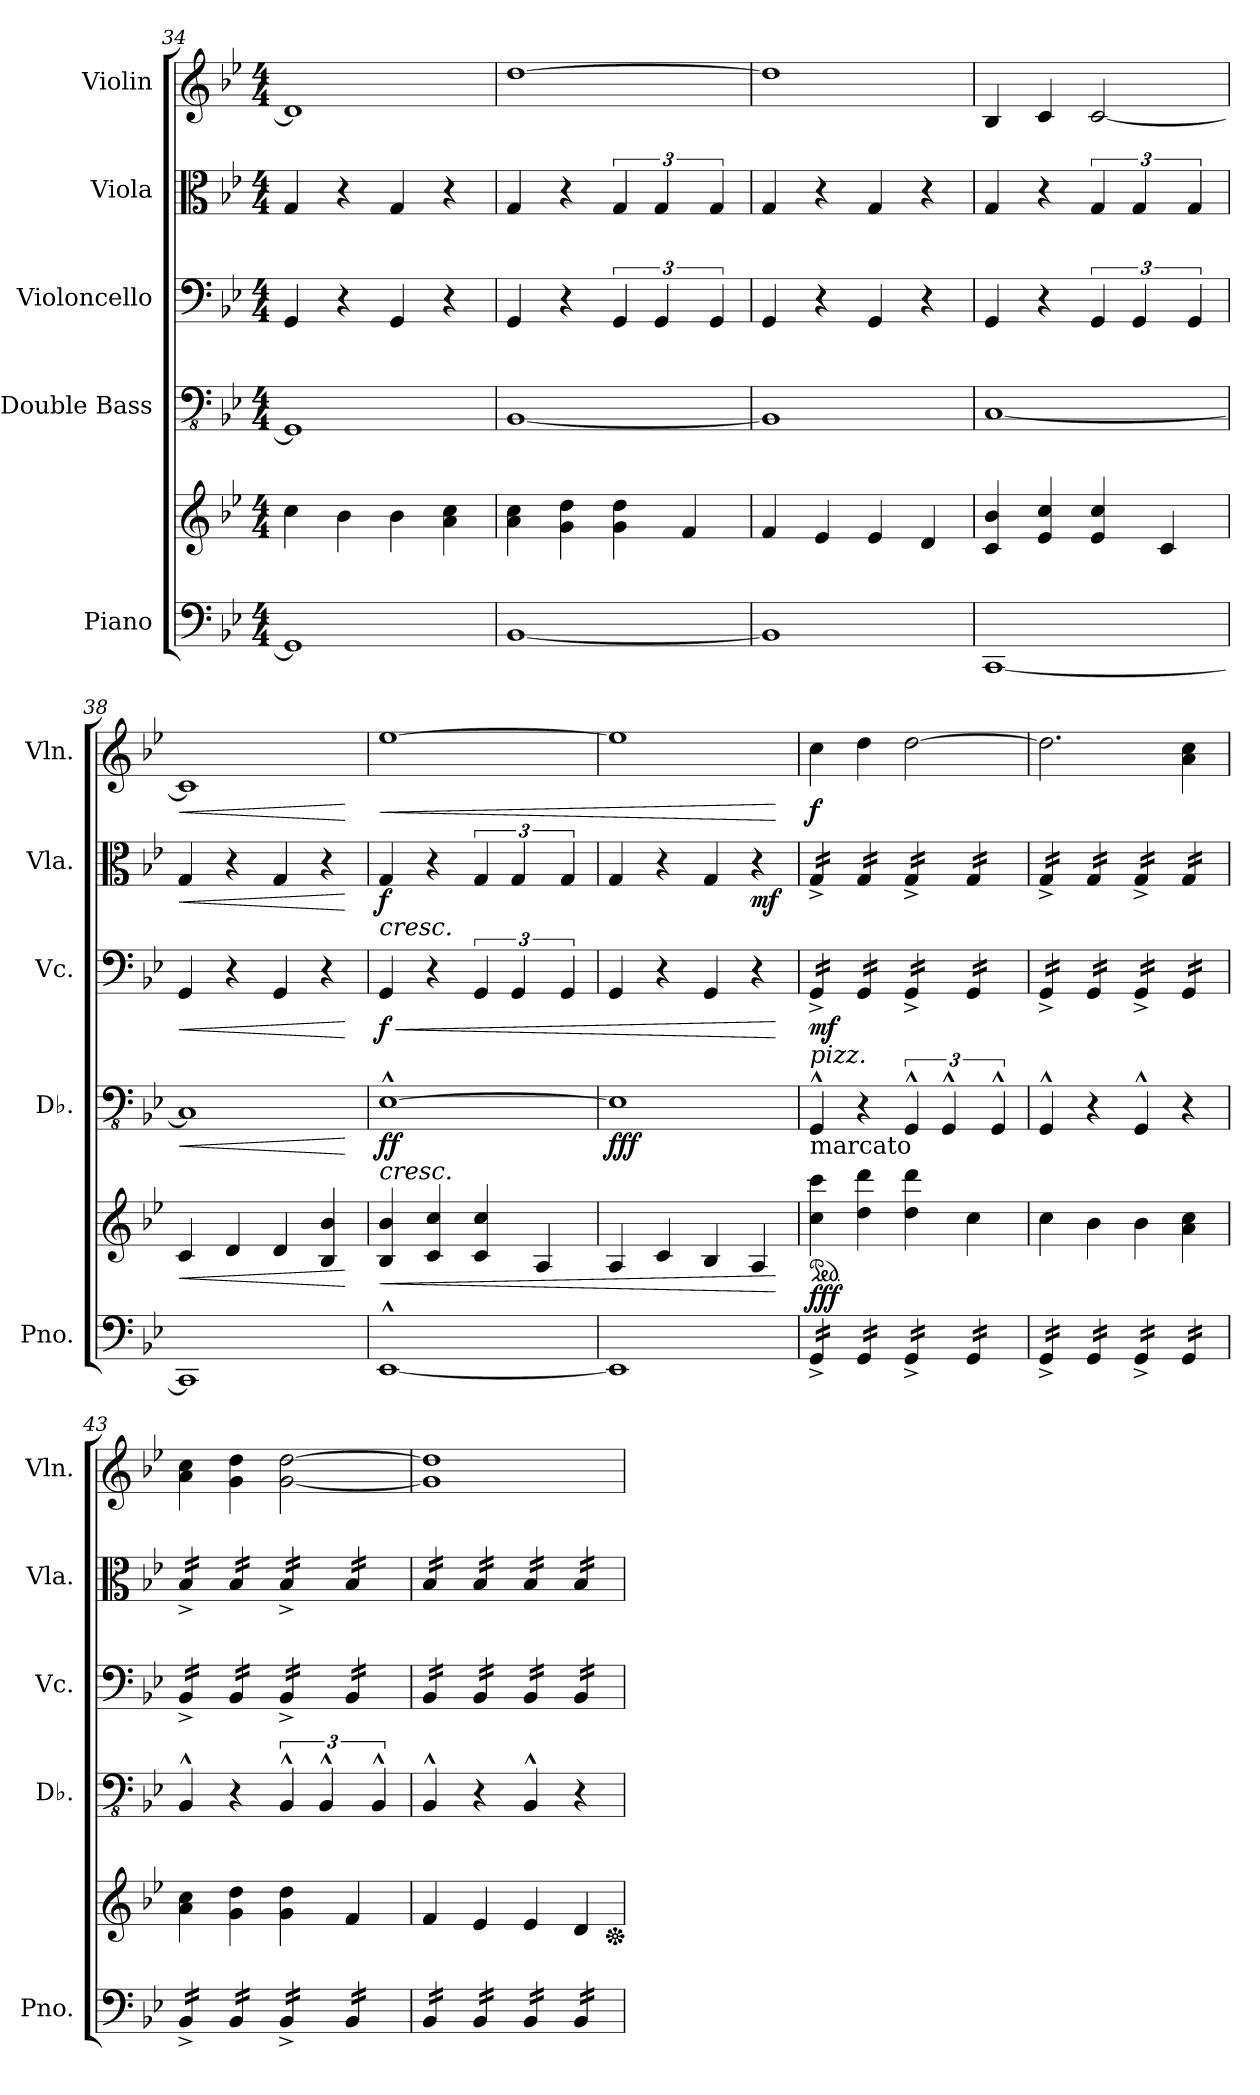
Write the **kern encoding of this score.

**kern	**kern	**dynam	**kern	**dynam	**kern	**dynam	**kern	**dynam	**kern	**dynam
*part5	*part5	*part5	*part4	*part4	*part3	*part3	*part2	*part2	*part1	*part1
*staff6	*staff5	*staff5/6	*staff4	*staff4	*staff3	*staff3	*staff2	*staff2	*staff1	*staff1
*I"Piano	*	*	*I"Double Bass	*	*I"Violoncello	*	*I"Viola	*	*I"Violin	*
*I'Pno.	*	*	*I'Db.	*	*I'Vc.	*	*I'Vla.	*	*I'Vln.	*
*clefF4	*clefG2	*	*clefFv4	*	*clefF4	*	*clefC3	*	*clefG2	*
*k[b-e-]	*k[b-e-]	*	*k[b-e-]	*	*k[b-e-]	*	*k[b-e-]	*	*k[b-e-]	*
*M4/4	*M4/4	*	*M4/4	*	*M4/4	*	*M4/4	*	*M4/4	*
=34	=34	=34	=34	=34	=34	=34	=34	=34	=34	=34
1GG]	4cc\	.	1GGG]	.	4GG/	.	4G/	.	1d]	.
.	4b-\	.	.	.	4r	.	4r	.	.	.
.	4b-\	.	.	.	4GG/	.	4G/	.	.	.
.	4a\ 4cc\	.	.	.	4r	.	4r	.	.	.
=35	=35	=35	=35	=35	=35	=35	=35	=35	=35	=35
[1BB-	4a\ 4cc\	.	[1BBB-	.	4GG/	.	4G/	.	[1dd	.
.	4g\ 4dd\	.	.	.	4r	.	4r	.	.	.
.	4g\ 4dd\	.	.	.	6GG/	.	6G/	.	.	.
.	.	.	.	.	6GG/	.	6G/	.	.	.
.	4f/	.	.	.	.	.	.	.	.	.
.	.	.	.	.	6GG/	.	6G/	.	.	.
=36	=36	=36	=36	=36	=36	=36	=36	=36	=36	=36
1BB-]	4f/	.	1BBB-]	.	4GG/	.	4G/	.	1dd]	.
.	4e-/	.	.	.	4r	.	4r	.	.	.
.	4e-/	.	.	.	4GG/	.	4G/	.	.	.
.	4d/	.	.	.	4r	.	4r	.	.	.
!!LO:PB:g=z
=37	=37	=37	=37	=37	=37	=37	=37	=37	=37	=37
[1CC	4c/ 4b-/	.	[1CC	.	4GG/	.	4G/	.	4B-/	.
.	4e-/ 4cc/	.	.	.	4r	.	4r	.	4c/	.
.	4e-/ 4cc/	.	.	.	6GG/	.	6G/	.	[2c/	.
.	.	.	.	.	6GG/	.	6G/	.	.	.
.	4c/	.	.	.	.	.	.	.	.	.
.	.	.	.	.	6GG/	.	6G/	.	.	.
=38	=38	=38	=38	=38	=38	=38	=38	=38	=38	=38
!	!	!LO:HP:b	!	!LO:HP:b	!	!LO:HP:b	!	!LO:HP:b	!	!LO:HP:b
1CC]	4c/	<	1CC]	<	4GG/	<	4G/	<	1c]	<
.	4d/	.	.	.	4r	.	4r	.	.	.
.	4d/	.	.	.	4GG/	.	4G/	.	.	.
.	4B-/ 4b-/	.	.	.	4r	.	4r	.	.	.
.	.	[	.	[	.	[	.	[	.	[
=39	=39	=39	=39	=39	=39	=39	=39	=39	=39	=39
!	!	!LO:HP:b	!	!LO:HP:b	!	!LO:HP:b	!	!LO:HP:b	!	!LO:HP:b
!	!	!	!	!LO:DY:n=1:b	!	!LO:DY:n=1:b	!	!LO:DY:n=1:b	!	!
[1EE-^^	4B-/ 4b-/	<	[1EE-^^	< ff	4GG/	< f	4G/	< f	[1ee-	<
.	4c/ 4cc/	.	.	.	4r	.	4r	.	.	.
.	4c/ 4cc/	.	.	.	6GG/	.	6G/	.	.	.
.	.	.	.	.	6GG/	.	6G/	.	.	.
.	4A/	.	.	.	.	.	.	.	.	.
.	.	.	.	.	6GG/	.	6G/	.	.	.
=40	=40	=40	=40	=40	=40	=40	=40	=40	=40	=40
!	!	!	!	!LO:DY:b	!	!	!	!	!	!
1EE-]	4A/	.	1EE-]	fff	4GG/	.	4G/	.	1ee-]	.
.	4c/	.	.	.	4r	.	4r	.	.	.
.	4B-/	.	.	.	4GG/	.	4G/	.	.	.
!	!	!	!	!	!	!	!	!LO:DY:b	!	!
.	4A/	.	.	.	4r	.	4r	mf	.	.
.	.	[	.	[	.	[	.	[	.	[
=41	=41	=41	=41	=41	=41	=41	=41	=41	=41	=41
*	*ped	*	*	*	*	*	*	*	*	*
!	!	!	!	!	!	!	!LO:TX:a:i:t=arco	!	!	!
!	!	!	!	!	!LO:TX:a:i:t=arco	!	!	!	!	!
!	!	!	!LO:TX:a:i:t=pizz.	!	!	!	!	!	!	!
!	!	!	!LO:TX:b:t=marcato	!	!	!	!	!	!	!
!	!	!LO:DY:b=2	!	!	!	!	!	!	!	!
!	!	!LO:DY:n=1:a=2	!	!	!	!LO:DY:b	!	!	!	!LO:DY:b
*tremolo	*	*	*	*	*	*	*	*	*	*
*	*	*	*	*	*tremolo	*	*	*	*	*
*	*	*	*	*	*	*	*tremolo	*	*	*
16GG^/LL	4cc\ 4ccc\	f ff	4GGG^^/	.	16GG^/LL	mf	16G^/LL	.	4cc\	f
16GG^/	.	.	.	.	16GG^/	.	16G^/	.	.	.
16GG^/	.	.	.	.	16GG^/	.	16G^/	.	.	.
16GG^/JJ	.	.	.	.	16GG^/JJ	.	16G^/JJ	.	.	.
16GG/LL	4dd\ 4ddd\	.	4r	.	16GG/LL	.	16G/LL	.	4dd\	.
16GG/	.	.	.	.	16GG/	.	16G/	.	.	.
16GG/	.	.	.	.	16GG/	.	16G/	.	.	.
16GG/JJ	.	.	.	.	16GG/JJ	.	16G/JJ	.	.	.
16GG^/LL	4dd\ 4ddd\	.	6GGG^^/	.	16GG^/LL	.	16G^/LL	.	[2dd\	.
16GG^/	.	.	.	.	16GG^/	.	16G^/	.	.	.
16GG^/	.	.	.	.	16GG^/	.	16G^/	.	.	.
.	.	.	6GGG^^/	.	.	.	.	.	.	.
16GG^/JJ	.	.	.	.	16GG^/JJ	.	16G^/JJ	.	.	.
16GG/LL	4cc\	.	.	.	16GG/LL	.	16G/LL	.	.	.
16GG/	.	.	.	.	16GG/	.	16G/	.	.	.
.	.	.	6GGG^^/	.	.	.	.	.	.	.
16GG/	.	.	.	.	16GG/	.	16G/	.	.	.
16GG/JJ	.	.	.	.	16GG/JJ	.	16G/JJ	.	.	.
=42	=42	=42	=42	=42	=42	=42	=42	=42	=42	=42
16GG^/LL	4cc\	.	4GGG^^/	.	16GG^/LL	.	16G^/LL	.	2.dd\]	.
16GG^/	.	.	.	.	16GG^/	.	16G^/	.	.	.
16GG^/	.	.	.	.	16GG^/	.	16G^/	.	.	.
16GG^/JJ	.	.	.	.	16GG^/JJ	.	16G^/JJ	.	.	.
16GG/LL	4b-\	.	4r	.	16GG/LL	.	16G/LL	.	.	.
16GG/	.	.	.	.	16GG/	.	16G/	.	.	.
16GG/	.	.	.	.	16GG/	.	16G/	.	.	.
16GG/JJ	.	.	.	.	16GG/JJ	.	16G/JJ	.	.	.
16GG^/LL	4b-\	.	4GGG^^/	.	16GG^/LL	.	16G^/LL	.	.	.
16GG^/	.	.	.	.	16GG^/	.	16G^/	.	.	.
16GG^/	.	.	.	.	16GG^/	.	16G^/	.	.	.
16GG^/JJ	.	.	.	.	16GG^/JJ	.	16G^/JJ	.	.	.
16GG/LL	4a\ 4cc\	.	4r	.	16GG/LL	.	16G/LL	.	4a\ 4cc\	.
16GG/	.	.	.	.	16GG/	.	16G/	.	.	.
16GG/	.	.	.	.	16GG/	.	16G/	.	.	.
16GG/JJ	.	.	.	.	16GG/JJ	.	16G/JJ	.	.	.
=43	=43	=43	=43	=43	=43	=43	=43	=43	=43	=43
16BB-^/LL	4a\ 4cc\	.	4BBB-^^/	.	16BB-^/LL	.	16B-^/LL	.	4a\ 4cc\	.
16BB-^/	.	.	.	.	16BB-^/	.	16B-^/	.	.	.
16BB-^/	.	.	.	.	16BB-^/	.	16B-^/	.	.	.
16BB-^/JJ	.	.	.	.	16BB-^/JJ	.	16B-^/JJ	.	.	.
16BB-/LL	4g\ 4dd\	.	4r	.	16BB-/LL	.	16B-/LL	.	4g\ 4dd\	.
16BB-/	.	.	.	.	16BB-/	.	16B-/	.	.	.
16BB-/	.	.	.	.	16BB-/	.	16B-/	.	.	.
16BB-/JJ	.	.	.	.	16BB-/JJ	.	16B-/JJ	.	.	.
16BB-^/LL	4g\ 4dd\	.	6BBB-^^/	.	16BB-^/LL	.	16B-^/LL	.	[2g\ [2dd\	.
16BB-^/	.	.	.	.	16BB-^/	.	16B-^/	.	.	.
16BB-^/	.	.	.	.	16BB-^/	.	16B-^/	.	.	.
.	.	.	6BBB-^^/	.	.	.	.	.	.	.
16BB-^/JJ	.	.	.	.	16BB-^/JJ	.	16B-^/JJ	.	.	.
16BB-/LL	4f/	.	.	.	16BB-/LL	.	16B-/LL	.	.	.
16BB-/	.	.	.	.	16BB-/	.	16B-/	.	.	.
.	.	.	6BBB-^^/	.	.	.	.	.	.	.
16BB-/	.	.	.	.	16BB-/	.	16B-/	.	.	.
16BB-/JJ	.	.	.	.	16BB-/JJ	.	16B-/JJ	.	.	.
!!LO:LB:g=z
=44	=44	=44	=44	=44	=44	=44	=44	=44	=44	=44
16BB-/LL	4f/	.	4BBB-^^/	.	16BB-/LL	.	16B-/LL	.	1g] 1dd]	.
16BB-/	.	.	.	.	16BB-/	.	16B-/	.	.	.
16BB-/	.	.	.	.	16BB-/	.	16B-/	.	.	.
16BB-/JJ	.	.	.	.	16BB-/JJ	.	16B-/JJ	.	.	.
16BB-/LL	4e-/	.	4r	.	16BB-/LL	.	16B-/LL	.	.	.
16BB-/	.	.	.	.	16BB-/	.	16B-/	.	.	.
16BB-/	.	.	.	.	16BB-/	.	16B-/	.	.	.
16BB-/JJ	.	.	.	.	16BB-/JJ	.	16B-/JJ	.	.	.
16BB-/LL	4e-/	.	4BBB-^^/	.	16BB-/LL	.	16B-/LL	.	.	.
16BB-/	.	.	.	.	16BB-/	.	16B-/	.	.	.
16BB-/	.	.	.	.	16BB-/	.	16B-/	.	.	.
16BB-/JJ	.	.	.	.	16BB-/JJ	.	16B-/JJ	.	.	.
16BB-/LL	4d/	.	4r	.	16BB-/LL	.	16B-/LL	.	.	.
16BB-/	.	.	.	.	16BB-/	.	16B-/	.	.	.
16BB-/	.	.	.	.	16BB-/	.	16B-/	.	.	.
16BB-/JJ	.	.	.	.	16BB-/JJ	.	16B-/JJ	.	.	.
*	*	*	*	*	*	*	*Xtremolo	*	*	*
*	*	*	*	*	*Xtremolo	*	*	*	*	*
*Xtremolo	*	*	*	*	*	*	*	*	*	*
*	*Xped	*	*	*	*	*	*	*	*	*
=	=	=	=	=	=	=	=	=	=	=
*-	*-	*-	*-	*-	*-	*-	*-	*-	*-	*-
